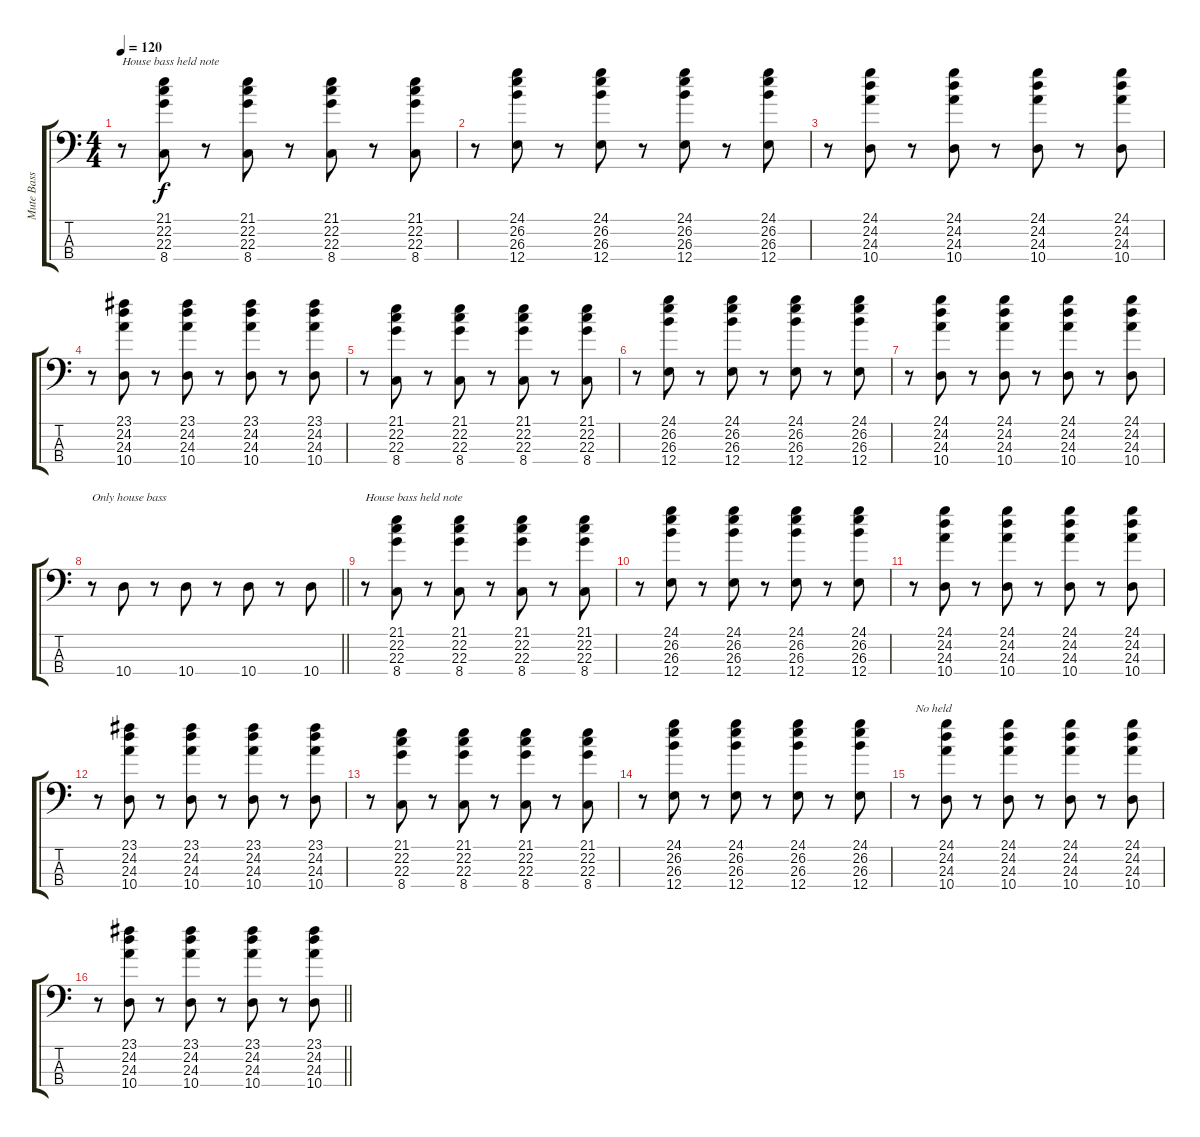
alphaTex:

\track ("Mute Bass" "Mute Bass") {instrument synthbass2}
\staff {score tabs}
\tuning (G2 D2 A1 E1) {hide}
\ts (4 4)
\tempo 120
\clef f4
\ks c
r.8{txt "House bass held note" dy f} (21.1 22.2 22.3 8.4).8 r.8 (21.1 22.2 22.3 8.4).8 r.8 (21.1 22.2 22.3 8.4).8 r.8 (21.1 22.2 22.3 8.4).8 |
r.8 (24.1 26.2 26.3 12.4).8 r.8 (24.1 26.2 26.3 12.4).8 r.8 (24.1 26.2 26.3 12.4).8 r.8 (24.1 26.2 26.3 12.4).8 |
r.8 (24.1 24.2 24.3 10.4).8 r.8 (24.1 24.2 24.3 10.4).8 r.8 (24.1 24.2 24.3 10.4).8 r.8 (24.1 24.2 24.3 10.4).8 |
r.8 (23.1 24.2 24.3 10.4).8 r.8 (23.1 24.2 24.3 10.4).8 r.8 (23.1 24.2 24.3 10.4).8 r.8 (23.1 24.2 24.3 10.4).8 |
r.8 (21.1 22.2 22.3 8.4).8 r.8 (21.1 22.2 22.3 8.4).8 r.8 (21.1 22.2 22.3 8.4).8 r.8 (21.1 22.2 22.3 8.4).8 |
r.8 (24.1 26.2 26.3 12.4).8 r.8 (24.1 26.2 26.3 12.4).8 r.8 (24.1 26.2 26.3 12.4).8 r.8 (24.1 26.2 26.3 12.4).8 |
r.8 (24.1 24.2 24.3 10.4).8 r.8 (24.1 24.2 24.3 10.4).8 r.8 (24.1 24.2 24.3 10.4).8 r.8 (24.1 24.2 24.3 10.4).8 |
\barLineRight lightlight
r.8{txt "Only house bass"} 10.4.8 r.8 10.4.8 r.8 10.4.8 r.8 10.4.8 |
r.8{txt "House bass held note"} (21.1 22.2 22.3 8.4).8 r.8 (21.1 22.2 22.3 8.4).8 r.8 (21.1 22.2 22.3 8.4).8 r.8 (21.1 22.2 22.3 8.4).8 |
r.8 (24.1 26.2 26.3 12.4).8 r.8 (24.1 26.2 26.3 12.4).8 r.8 (24.1 26.2 26.3 12.4).8 r.8 (24.1 26.2 26.3 12.4).8 |
r.8 (24.1 24.2 24.3 10.4).8 r.8 (24.1 24.2 24.3 10.4).8 r.8 (24.1 24.2 24.3 10.4).8 r.8 (24.1 24.2 24.3 10.4).8 |
r.8 (23.1 24.2 24.3 10.4).8 r.8 (23.1 24.2 24.3 10.4).8 r.8 (23.1 24.2 24.3 10.4).8 r.8 (23.1 24.2 24.3 10.4).8 |
r.8 (21.1 22.2 22.3 8.4).8 r.8 (21.1 22.2 22.3 8.4).8 r.8 (21.1 22.2 22.3 8.4).8 r.8 (21.1 22.2 22.3 8.4).8 |
r.8 (24.1 26.2 26.3 12.4).8 r.8 (24.1 26.2 26.3 12.4).8 r.8 (24.1 26.2 26.3 12.4).8 r.8 (24.1 26.2 26.3 12.4).8 |
r.8{txt "No held"} (24.1 24.2 24.3 10.4).8 r.8 (24.1 24.2 24.3 10.4).8 r.8 (24.1 24.2 24.3 10.4).8 r.8 (24.1 24.2 24.3 10.4).8 |
\barLineRight lightlight
r.8 (23.1 24.2 24.3 10.4).8 r.8 (23.1 24.2 24.3 10.4).8 r.8 (23.1 24.2 24.3 10.4).8 r.8 (23.1 24.2 24.3 10.4).8
